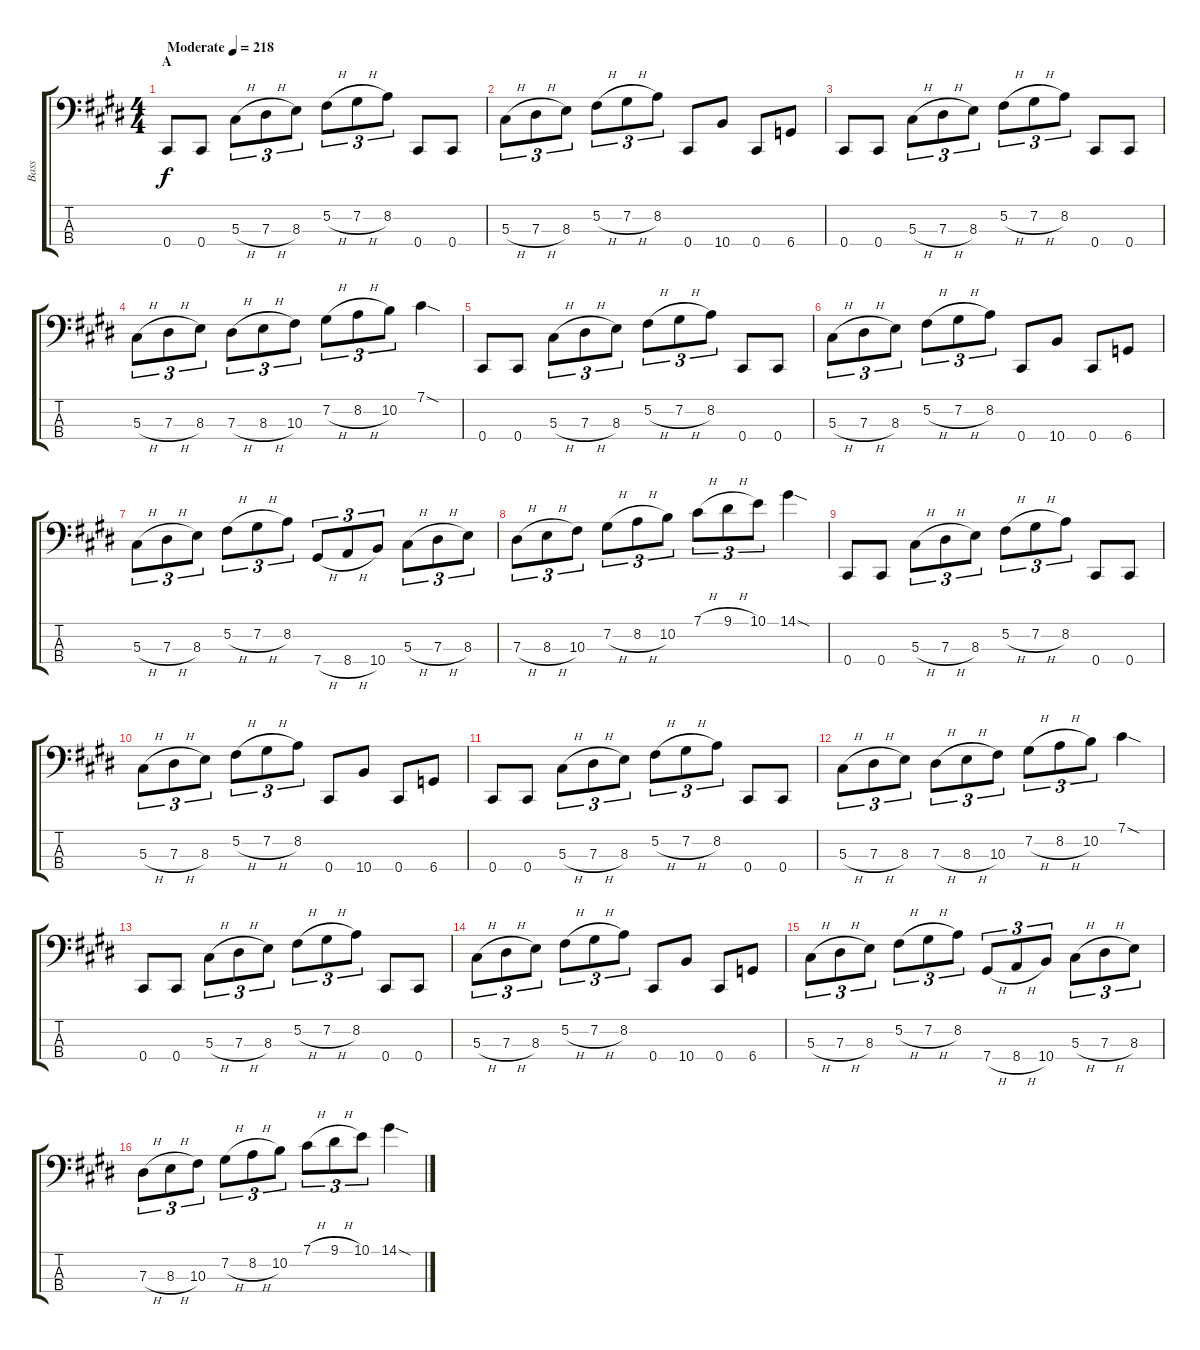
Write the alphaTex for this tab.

\track ("Bass" "Bass") {instrument electricbassfinger}
\staff {score tabs}
\tuning (Gb2 Db2 Ab1 Db1) {hide}
\ts (4 4)
\section ("" "A")
\tempo (218 "Moderate")
\clef f4
\ks c#minor
0.4.8{dy f instrument electricbassfinger} 0.4.8 5.3{h}.8{tu (3 2)} 7.3{h}.8{tu (3 2)} 8.3.8{tu (3 2)} 5.2{h}.8{tu (3 2)} 7.2{h}.8{tu (3 2)} 8.2.8{tu (3 2)} 0.4.8 0.4.8 |
5.3{h}.8{tu (3 2)} 7.3{h}.8{tu (3 2)} 8.3.8{tu (3 2)} 5.2{h}.8{tu (3 2)} 7.2{h}.8{tu (3 2)} 8.2.8{tu (3 2)} 0.4.8 10.4.8 0.4.8 6.4.8 |
0.4.8 0.4.8 5.3{h}.8{tu (3 2)} 7.3{h}.8{tu (3 2)} 8.3.8{tu (3 2)} 5.2{h}.8{tu (3 2)} 7.2{h}.8{tu (3 2)} 8.2.8{tu (3 2)} 0.4.8 0.4.8 |
5.3{h}.8{tu (3 2)} 7.3{h}.8{tu (3 2)} 8.3.8{tu (3 2)} 7.3{h}.8{tu (3 2)} 8.3{h}.8{tu (3 2)} 10.3.8{tu (3 2)} 7.2{h}.8{tu (3 2)} 8.2{h}.8{tu (3 2)} 10.2.8{tu (3 2)} 7.1{sod}.4 |
0.4.8 0.4.8 5.3{h}.8{tu (3 2)} 7.3{h}.8{tu (3 2)} 8.3.8{tu (3 2)} 5.2{h}.8{tu (3 2)} 7.2{h}.8{tu (3 2)} 8.2.8{tu (3 2)} 0.4.8 0.4.8 |
5.3{h}.8{tu (3 2)} 7.3{h}.8{tu (3 2)} 8.3.8{tu (3 2)} 5.2{h}.8{tu (3 2)} 7.2{h}.8{tu (3 2)} 8.2.8{tu (3 2)} 0.4.8 10.4.8 0.4.8 6.4.8 |
5.3{h}.8{tu (3 2)} 7.3{h}.8{tu (3 2)} 8.3.8{tu (3 2)} 5.2{h}.8{tu (3 2)} 7.2{h}.8{tu (3 2)} 8.2.8{tu (3 2)} 7.4{h}.8{tu (3 2)} 8.4{h}.8{tu (3 2)} 10.4.8{tu (3 2)} 5.3{h}.8{tu (3 2)} 7.3{h}.8{tu (3 2)} 8.3.8{tu (3 2)} |
7.3{h}.8{tu (3 2)} 8.3{h}.8{tu (3 2)} 10.3.8{tu (3 2)} 7.2{h}.8{tu (3 2)} 8.2{h}.8{tu (3 2)} 10.2.8{tu (3 2)} 7.1{h}.8{tu (3 2)} 9.1{h}.8{tu (3 2)} 10.1.8{tu (3 2)} 14.1{sod}.4 |
0.4.8 0.4.8 5.3{h}.8{tu (3 2)} 7.3{h}.8{tu (3 2)} 8.3.8{tu (3 2)} 5.2{h}.8{tu (3 2)} 7.2{h}.8{tu (3 2)} 8.2.8{tu (3 2)} 0.4.8 0.4.8 |
5.3{h}.8{tu (3 2)} 7.3{h}.8{tu (3 2)} 8.3.8{tu (3 2)} 5.2{h}.8{tu (3 2)} 7.2{h}.8{tu (3 2)} 8.2.8{tu (3 2)} 0.4.8 10.4.8 0.4.8 6.4.8 |
0.4.8 0.4.8 5.3{h}.8{tu (3 2)} 7.3{h}.8{tu (3 2)} 8.3.8{tu (3 2)} 5.2{h}.8{tu (3 2)} 7.2{h}.8{tu (3 2)} 8.2.8{tu (3 2)} 0.4.8 0.4.8 |
5.3{h}.8{tu (3 2)} 7.3{h}.8{tu (3 2)} 8.3.8{tu (3 2)} 7.3{h}.8{tu (3 2)} 8.3{h}.8{tu (3 2)} 10.3.8{tu (3 2)} 7.2{h}.8{tu (3 2)} 8.2{h}.8{tu (3 2)} 10.2.8{tu (3 2)} 7.1{sod}.4 |
0.4.8 0.4.8 5.3{h}.8{tu (3 2)} 7.3{h}.8{tu (3 2)} 8.3.8{tu (3 2)} 5.2{h}.8{tu (3 2)} 7.2{h}.8{tu (3 2)} 8.2.8{tu (3 2)} 0.4.8 0.4.8 |
5.3{h}.8{tu (3 2)} 7.3{h}.8{tu (3 2)} 8.3.8{tu (3 2)} 5.2{h}.8{tu (3 2)} 7.2{h}.8{tu (3 2)} 8.2.8{tu (3 2)} 0.4.8 10.4.8 0.4.8 6.4.8 |
5.3{h}.8{tu (3 2)} 7.3{h}.8{tu (3 2)} 8.3.8{tu (3 2)} 5.2{h}.8{tu (3 2)} 7.2{h}.8{tu (3 2)} 8.2.8{tu (3 2)} 7.4{h}.8{tu (3 2)} 8.4{h}.8{tu (3 2)} 10.4.8{tu (3 2)} 5.3{h}.8{tu (3 2)} 7.3{h}.8{tu (3 2)} 8.3.8{tu (3 2)} |
7.3{h}.8{tu (3 2)} 8.3{h}.8{tu (3 2)} 10.3.8{tu (3 2)} 7.2{h}.8{tu (3 2)} 8.2{h}.8{tu (3 2)} 10.2.8{tu (3 2)} 7.1{h}.8{tu (3 2)} 9.1{h}.8{tu (3 2)} 10.1.8{tu (3 2)} 14.1{sod}.4
